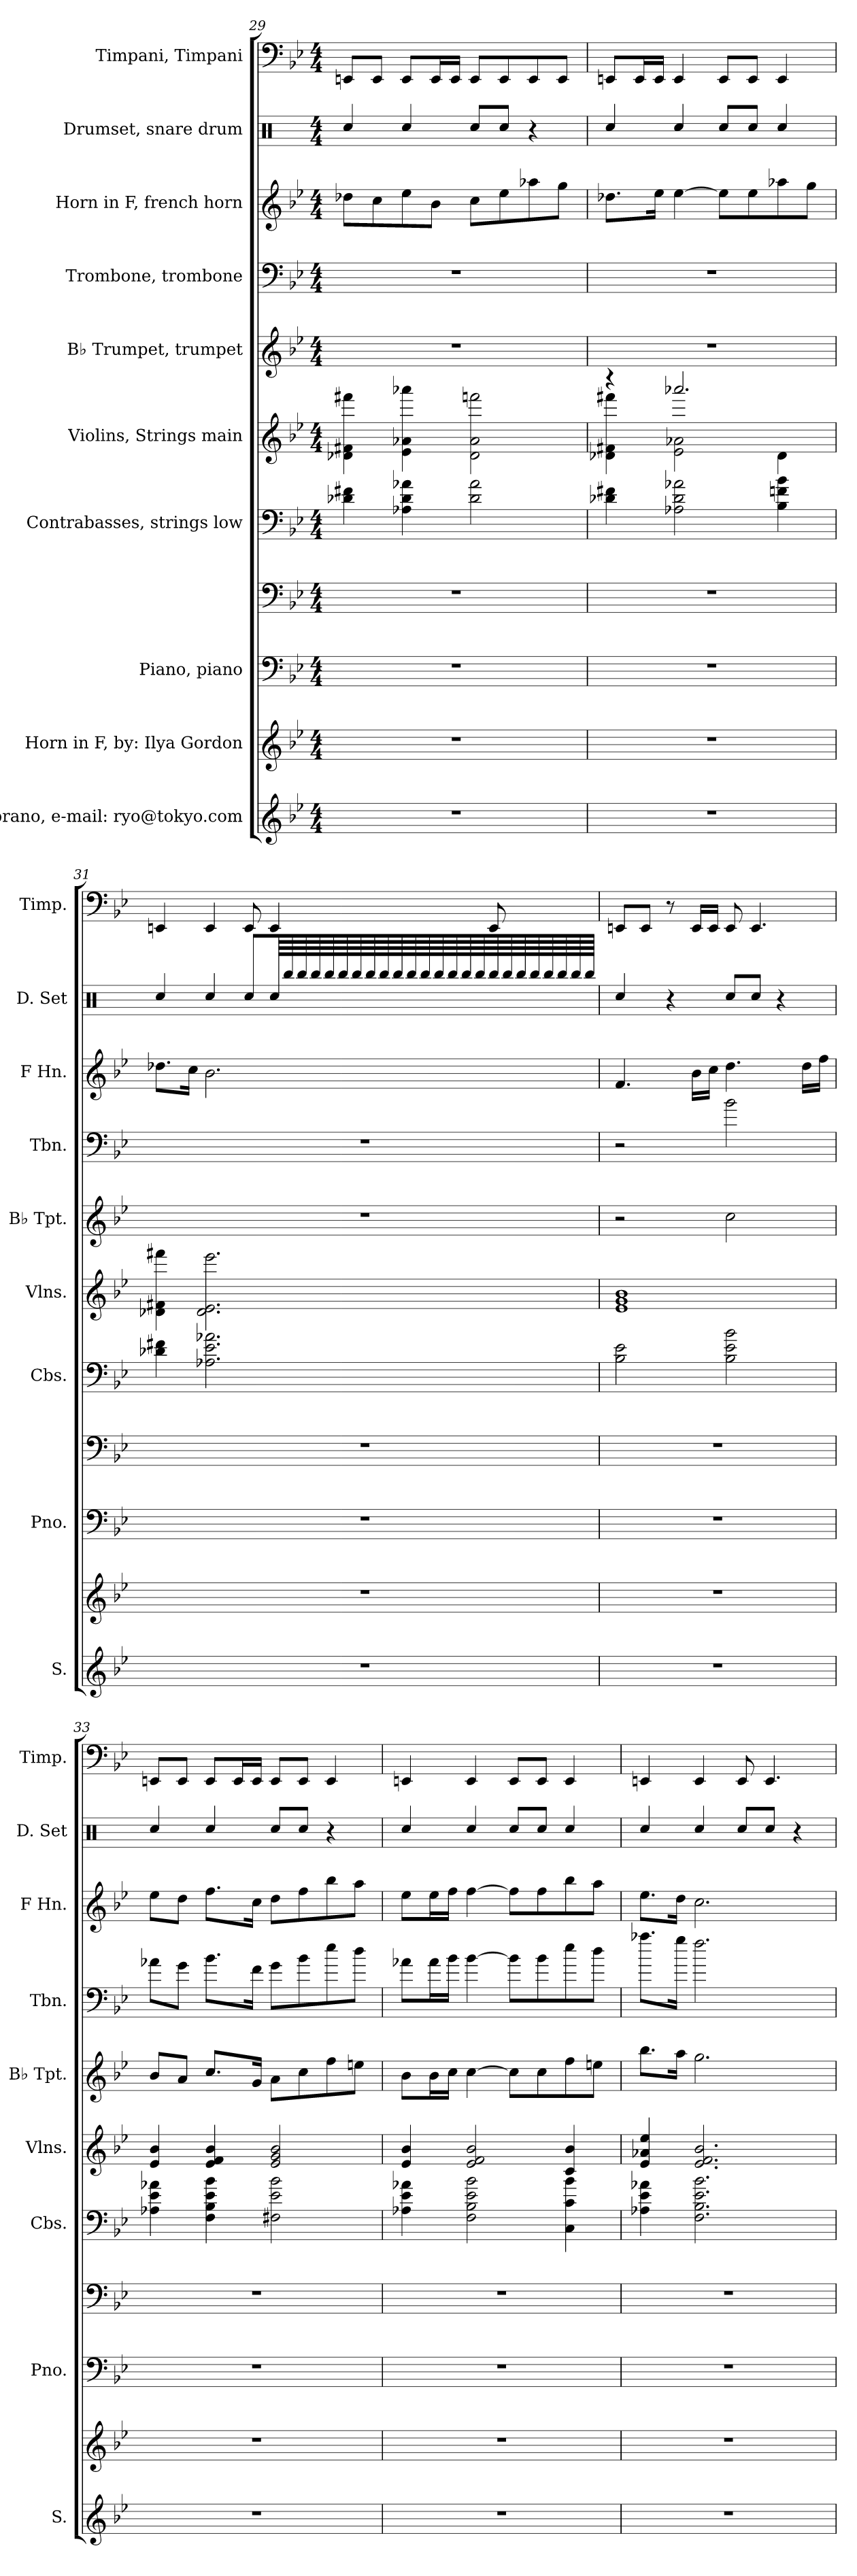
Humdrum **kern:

**kern	**kern	**kern	**kern	**kern	**kern	**kern	**kern	**kern	**kern	**kern
*part10	*part9	*part8	*part8	*part7	*part6	*part5	*part4	*part3	*part2	*part1
*staff11	*staff10	*staff9	*staff8	*staff7	*staff6	*staff5	*staff4	*staff3	*staff2	*staff1
*I"Soprano, e-mail: ryo@tokyo.com	*I"Horn in F, by: Ilya Gordon	*I"Piano, piano	*	*I"Contrabasses, strings low	*I"Violins, Strings main	*I"B♭ Trumpet, trumpet	*I"Trombone, trombone	*I"Horn in F, french horn	*I"Drumset, snare drum	*I"Timpani, Timpani
*I'S.	*	*I'Pno.	*	*I'Cbs.	*I'Vlns.	*I'B♭ Tpt.	*I'Tbn.	*I'F Hn.	*I'D. Set	*I'Timp.
!!LO:PB:g=z
*clefG2	*clefG2	*clefF4	*clefF4	*clefF4	*clefG2	*clefG2	*clefF4	*clefG2	*clefX	*clefF4
*	*ITrd4c7	*	*	*ITrd7c12	*	*ITrd1c2	*	*ITrd4c7	*	*
*k[b-e-]	*k[b-e-a-]	*k[b-e-]	*k[b-e-]	*k[b-e-]	*k[b-e-]	*k[b-e-a-d-]	*k[b-e-]	*k[b-e-a-]	*k[]	*k[b-e-]
*M4/4	*M4/4	*M4/4	*M4/4	*M4/4	*M4/4	*M4/4	*M4/4	*M4/4	*M4/4	*M4/4
=29	=29	=29	=29	=29	=29	=29	=29	=29	=29	=29
1r	1r	1r	1r	4D-X\ 4F#X\	4d-X\ 4f#X\ 4fff#X\	1r	1r	8g-X\L	4Rcc/	8EEn/L
.	.	.	.	.	.	.	.	8f\	.	8EE/J
.	.	.	.	4AA-X\ 4D-\ 4A-X\	4e-\ 4a-X\ 4aaa-X\	.	.	8a-\	4Rcc/	8EE/L
.	.	.	.	.	.	.	.	8e-\J	.	16EE/L
.	.	.	.	.	.	.	.	.	.	16EE/JJ
.	.	.	.	2D-\ 2A-\	2d-\ 2a-\ 2fffn\	.	.	8f\L	8Rcc/L	8EE/L
.	.	.	.	.	.	.	.	8a-\	8Rcc/J	8EE/
.	.	.	.	.	.	.	.	8dd-X\	4r	8EE/
.	.	.	.	.	.	.	.	8cc\J	.	8EE/J
=30	=30	=30	=30	=30	=30	=30	=30	=30	=30	=30
*	*	*	*	*	*^	*	*	*	*	*
1r	1r	1r	1r	4D-X\ 4F#X\	4r	4d-X\ 4f#X\ 4fff#X\	1r	1r	8.g-X\L	4Rcc/	8EEn/L
.	.	.	.	.	.	.	.	.	.	.	16EE/L
.	.	.	.	.	.	.	.	.	16a-\Jk	.	16EE/JJ
.	.	.	.	2AA-X\ 2D-\ 2A-X\	2.aaa-X/	2e-\ 2a-X\	.	.	[4a-\	4Rcc/	4EE/
.	.	.	.	.	.	.	.	.	8a-\L]	8Rcc/L	8EE/L
.	.	.	.	.	.	.	.	.	8a-\	8Rcc/J	8EE/J
.	.	.	.	4BB-\ 4Fn\ 4B-\	.	4d-\	.	.	8dd-X\	4Rcc/	4EE/
.	.	.	.	.	.	.	.	.	8cc\J	.	.
*	*	*	*	*	*v	*v	*	*	*	*	*
!!LO:PB:g=z
=31	=31	=31	=31	=31	=31	=31	=31	=31	=31	=31
1r	1r	1r	1r	4D-X\ 4F#X\	4d-X\ 4f#X\ 4fff#X\	1r	1r	8.g-X\L	4Rcc/	4EEn/
.	.	.	.	.	.	.	.	16f\Jk	.	.
.	.	.	.	2.AA-X\ 2.E-\ 2.A-X\	2.d-\ 2.e-\ 2.eee-\	.	.	2.e-\	4Rcc/	4EE/
.	.	.	.	.	.	.	.	.	8Rcc/L	8EE/
.	.	.	.	.	.	.	.	.	64Rcc/LLL	4EE/
.	.	.	.	.	.	.	.	.	64Rbb/	.
.	.	.	.	.	.	.	.	.	64Rbb/	.
.	.	.	.	.	.	.	.	.	64Rbb/	.
.	.	.	.	.	.	.	.	.	64Rbb/	.
.	.	.	.	.	.	.	.	.	64Rbb/	.
.	.	.	.	.	.	.	.	.	64Rbb/	.
.	.	.	.	.	.	.	.	.	64Rbb/	.
.	.	.	.	.	.	.	.	.	64Rbb/	.
.	.	.	.	.	.	.	.	.	64Rbb/	.
.	.	.	.	.	.	.	.	.	64Rbb/	.
.	.	.	.	.	.	.	.	.	64Rbb/	.
.	.	.	.	.	.	.	.	.	64Rbb/	.
.	.	.	.	.	.	.	.	.	64Rbb/	.
.	.	.	.	.	.	.	.	.	64Rbb/	.
.	.	.	.	.	.	.	.	.	64Rbb/	.
.	.	.	.	.	.	.	.	.	64Rbb/	8EE/
.	.	.	.	.	.	.	.	.	64Rbb/	.
.	.	.	.	.	.	.	.	.	64Rbb/	.
.	.	.	.	.	.	.	.	.	64Rbb/	.
.	.	.	.	.	.	.	.	.	64Rbb/	.
.	.	.	.	.	.	.	.	.	64Rbb/	.
.	.	.	.	.	.	.	.	.	64Rbb/	.
.	.	.	.	.	.	.	.	.	64Rbb/JJJJ	.
!!LO:PB:g=z
=32	=32	=32	=32	=32	=32	=32	=32	=32	=32	=32
1r	1r	1r	1r	2BB-\ 2E-\	1e- 1g 1b-	2r	2r	4.B-/	4Rcc/	8EEn/L
.	.	.	.	.	.	.	.	.	.	8EE/J
.	.	.	.	.	.	.	.	.	4r	8r
.	.	.	.	.	.	.	.	16e-\LL	.	16EE/LL
.	.	.	.	.	.	.	.	16f\JJ	.	16EE/JJ
.	.	.	.	2BB-\ 2E-\ 2B-\	.	2b-\	2b-\	4.g\	8Rcc/L	8EE/
.	.	.	.	.	.	.	.	.	8Rcc/J	4.EE/
.	.	.	.	.	.	.	.	.	4r	.
.	.	.	.	.	.	.	.	16g\LL	.	.
.	.	.	.	.	.	.	.	16b-\JJ	.	.
=33	=33	=33	=33	=33	=33	=33	=33	=33	=33	=33
1r	1r	1r	1r	4AA-X\ 4E-\ 4A-X\	4e-/ 4b-/	8a-/L	8a-X\L	8a-\L	4Rcc/	8EEn/L
.	.	.	.	.	.	8g/J	8g\J	8g\J	.	8EE/J
.	.	.	.	4FF\ 4BB-\ 4E-\ 4B-\	4e-/ 4f/ 4b-/	8.b-/L	8.b-\L	8.b-\L	4Rcc/	8EE/L
.	.	.	.	.	.	.	.	.	.	16EE/L
.	.	.	.	.	.	16f/Jk	16f\Jk	16f\Jk	.	16EE/JJ
.	.	.	.	2FF#X\ 2E-\ 2B-\	2e-/ 2g/ 2b-/	8g\L	8g\L	8g\L	8Rcc/L	8EE/L
.	.	.	.	.	.	8b-\	8b-\	8b-\	8Rcc/J	8EE/J
.	.	.	.	.	.	8ee-\	8ee-\	8ee-\	4r	4EE/
.	.	.	.	.	.	8ddn\J	8dd\J	8dd\J	.	.
=34	=34	=34	=34	=34	=34	=34	=34	=34	=34	=34
1r	1r	1r	1r	4AA-X\ 4E-\ 4A-X\	4e-/ 4b-/	8a-\L	8a-X\L	8a-\L	4Rcc/	4EEn/
.	.	.	.	.	.	16a-\L	16a-\L	16a-\L	.	.
.	.	.	.	.	.	16b-\JJ	16b-\JJ	16b-\JJ	.	.
.	.	.	.	2FF\ 2BB-\ 2E-\ 2B-\	2e-/ 2f/ 2b-/	[4b-\	[4b-\	[4b-\	4Rcc/	4EE/
.	.	.	.	.	.	8b-\L]	8b-\L]	8b-\L]	8Rcc/L	8EE/L
.	.	.	.	.	.	8b-\	8b-\	8b-\	8Rcc/J	8EE/J
.	.	.	.	4CC\ 4C\ 4B-\	4c/ 4b-/	8ee-\	8ee-\	8ee-\	4Rcc/	4EE/
.	.	.	.	.	.	8ddn\J	8dd\J	8dd\J	.	.
!!LO:PB:g=z
=35	=35	=35	=35	=35	=35	=35	=35	=35	=35	=35
1r	1r	1r	1r	4AA-X\ 4E-\ 4A-X\	4e-/ 4a-X/ 4ee-/	8.aa-\L	8.aa-X\L	8.a-\L	4Rcc/	4EEn/
.	.	.	.	.	.	16gg\Jk	16gg\Jk	16g\Jk	.	.
.	.	.	.	2.FF\ 2.BB-\ 2.E-\ 2.B-\	2.e-/ 2.f/ 2.b-/	2.ff\	2.ff\	2.f\	4Rcc/	4EE/
.	.	.	.	.	.	.	.	.	8Rcc/L	8EE/
.	.	.	.	.	.	.	.	.	8Rcc/J	4.EE/
.	.	.	.	.	.	.	.	.	4r	.
=	=	=	=	=	=	=	=	=	=	=
*-	*-	*-	*-	*-	*-	*-	*-	*-	*-	*-
